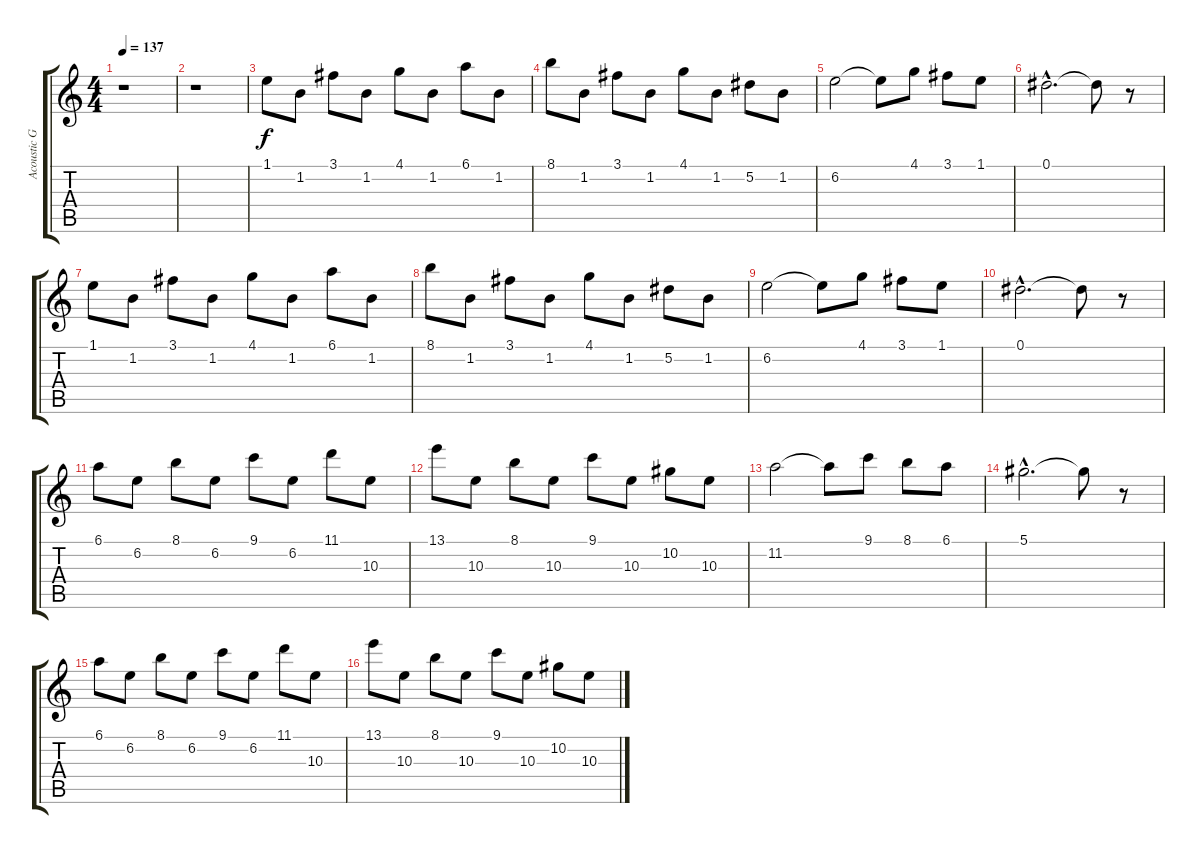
\track ("Acoustic Guitar 2 " "Acoustic G") {instrument acousticguitarnylon}
\staff {score tabs}
\tuning (Eb4 Bb3 Gb3 Db3 Ab2 Eb2) {hide}
\ts (4 4)
\tempo 137
\clef g2
\ks c
r.1{dy f instrument acousticguitarnylon} |
r.1 |
1.1.8 1.2.8 3.1.8 1.2.8 4.1.8 1.2.8 6.1.8 1.2.8 |
8.1.8 1.2.8 3.1.8 1.2.8 4.1.8 1.2.8 5.2.8 1.2.8 |
6.2.2 6.2{t}.8 4.1.8 3.1.8 1.1.8 |
0.1{hac}.2{d} 0.1{t}.8 r.8 |
1.1.8 1.2.8 3.1.8 1.2.8 4.1.8 1.2.8 6.1.8 1.2.8 |
8.1.8 1.2.8 3.1.8 1.2.8 4.1.8 1.2.8 5.2.8 1.2.8 |
6.2.2 6.2{t}.8 4.1.8 3.1.8 1.1.8 |
0.1{hac}.2{d} 0.1{t}.8 r.8 |
6.1.8 6.2.8 8.1.8 6.2.8 9.1.8 6.2.8 11.1.8 10.3.8 |
13.1.8 10.3.8 8.1.8 10.3.8 9.1.8 10.3.8 10.2.8 10.3.8 |
11.2.2 11.2{t}.8 9.1.8 8.1.8 6.1.8 |
5.1{hac}.2{d} 5.1{t}.8 r.8 |
6.1.8 6.2.8 8.1.8 6.2.8 9.1.8 6.2.8 11.1.8 10.3.8 |
13.1.8 10.3.8 8.1.8 10.3.8 9.1.8 10.3.8 10.2.8 10.3.8
